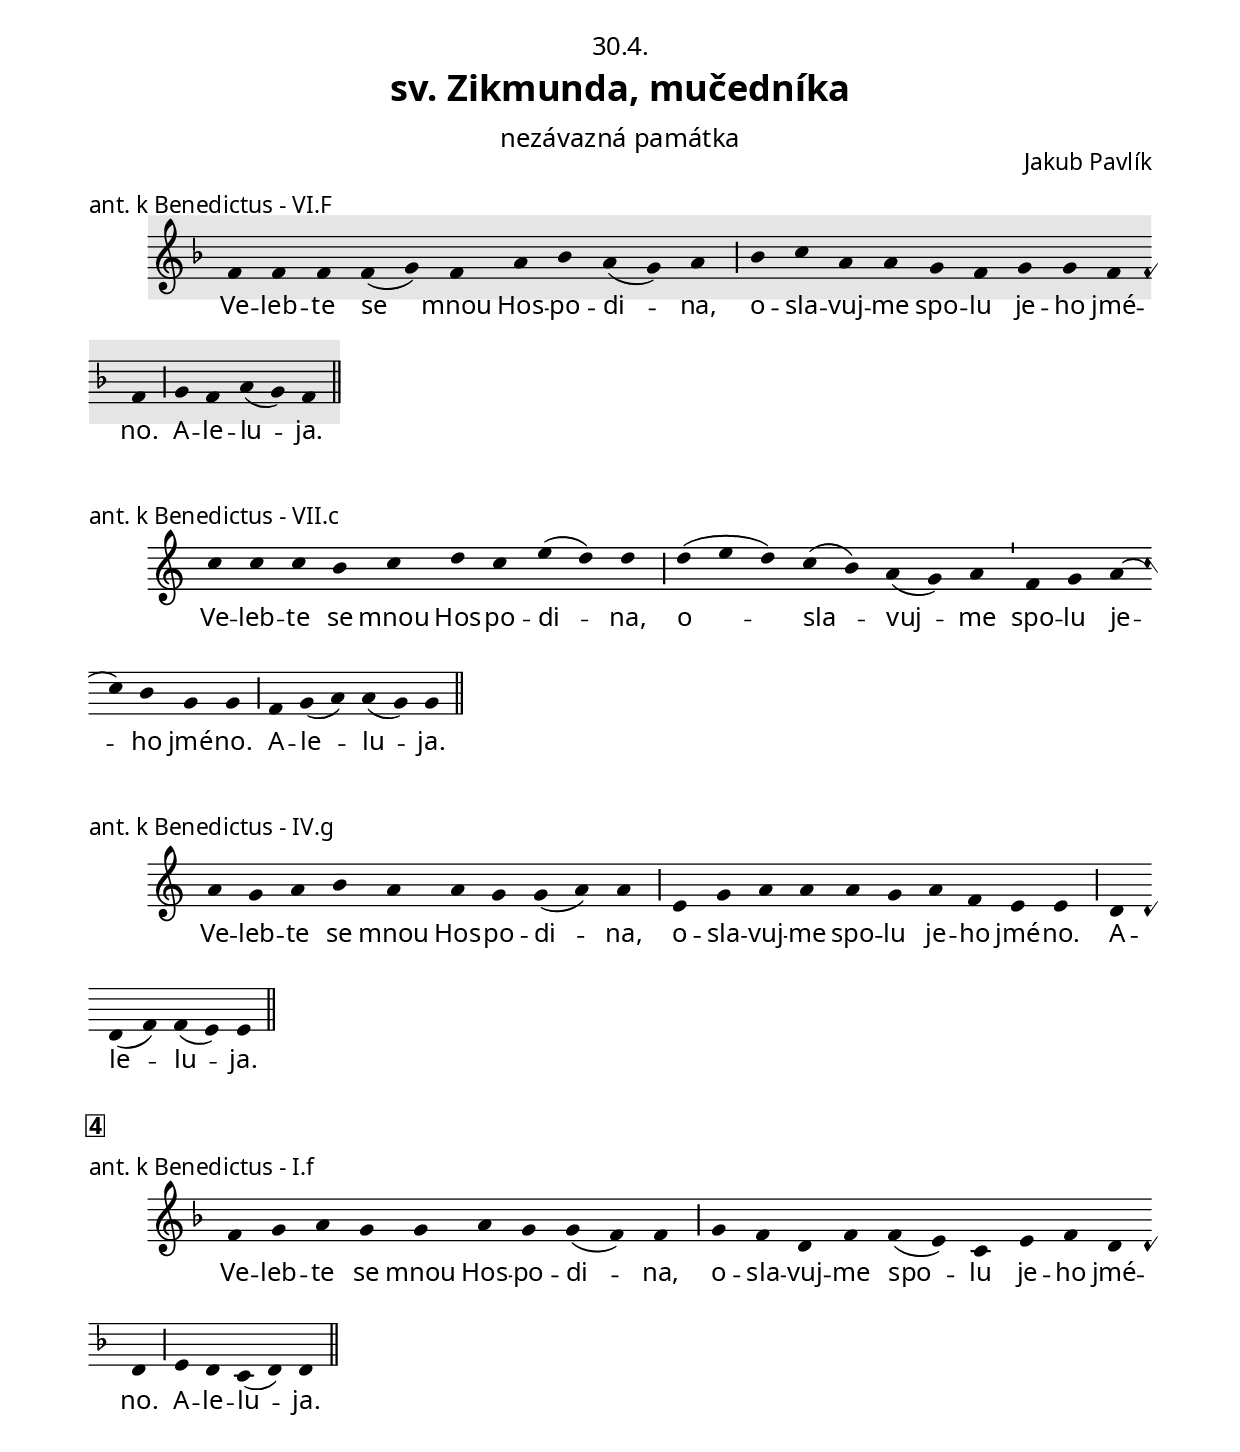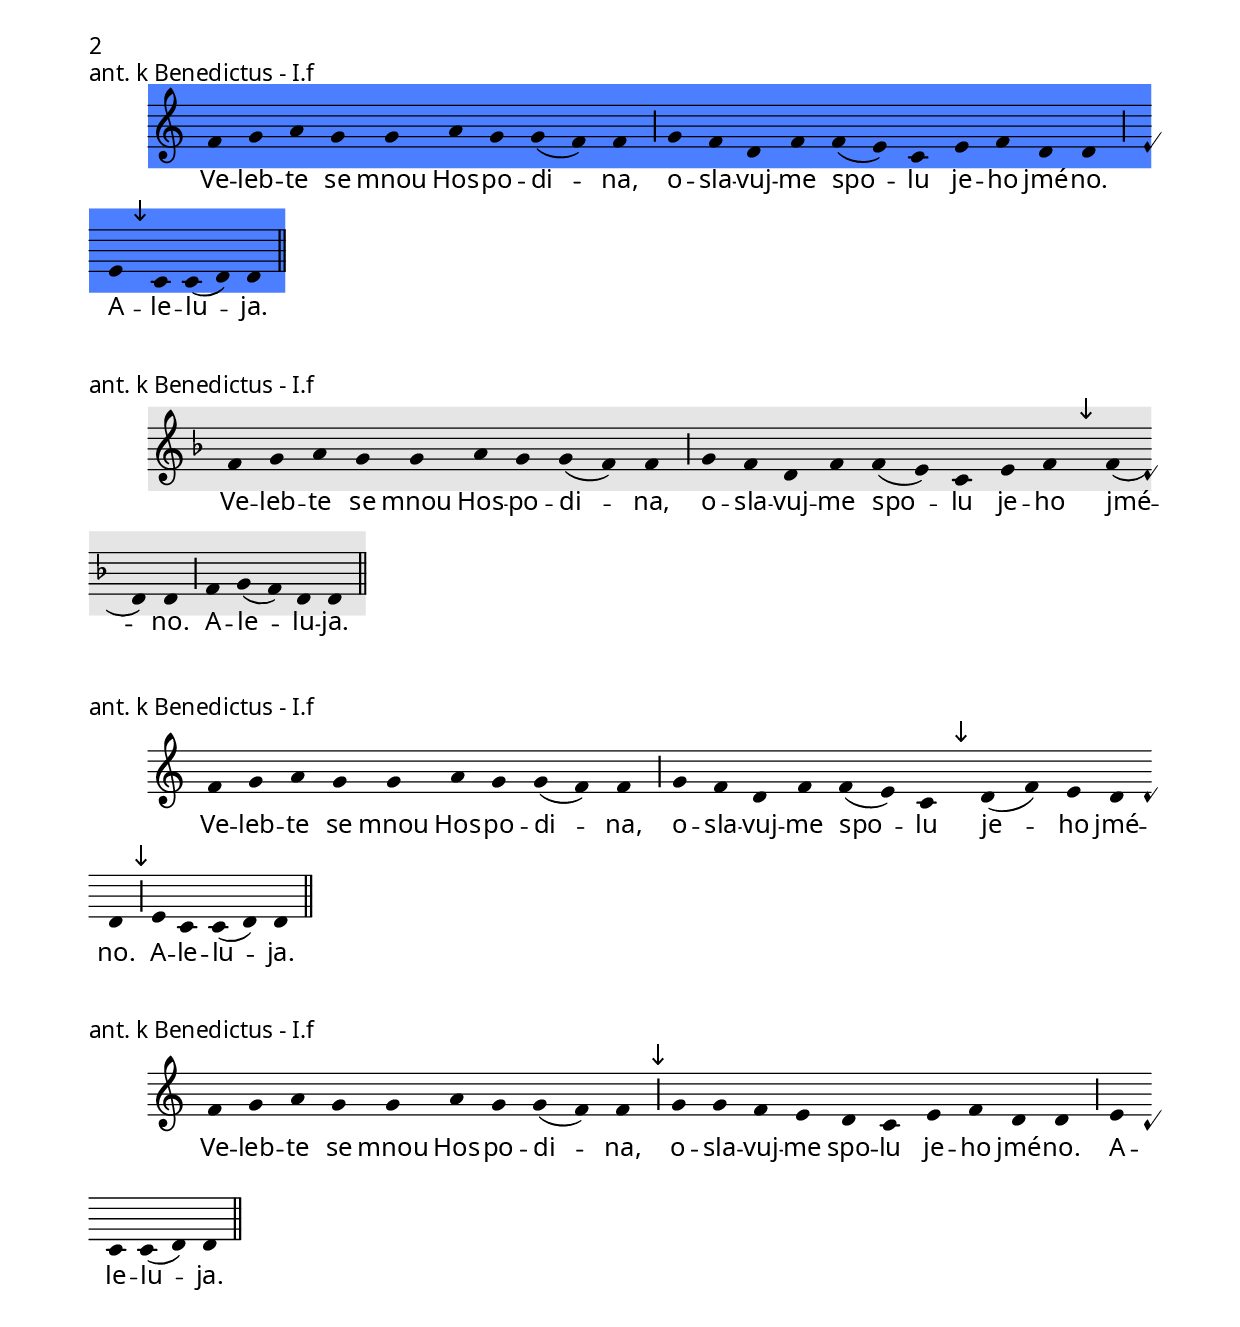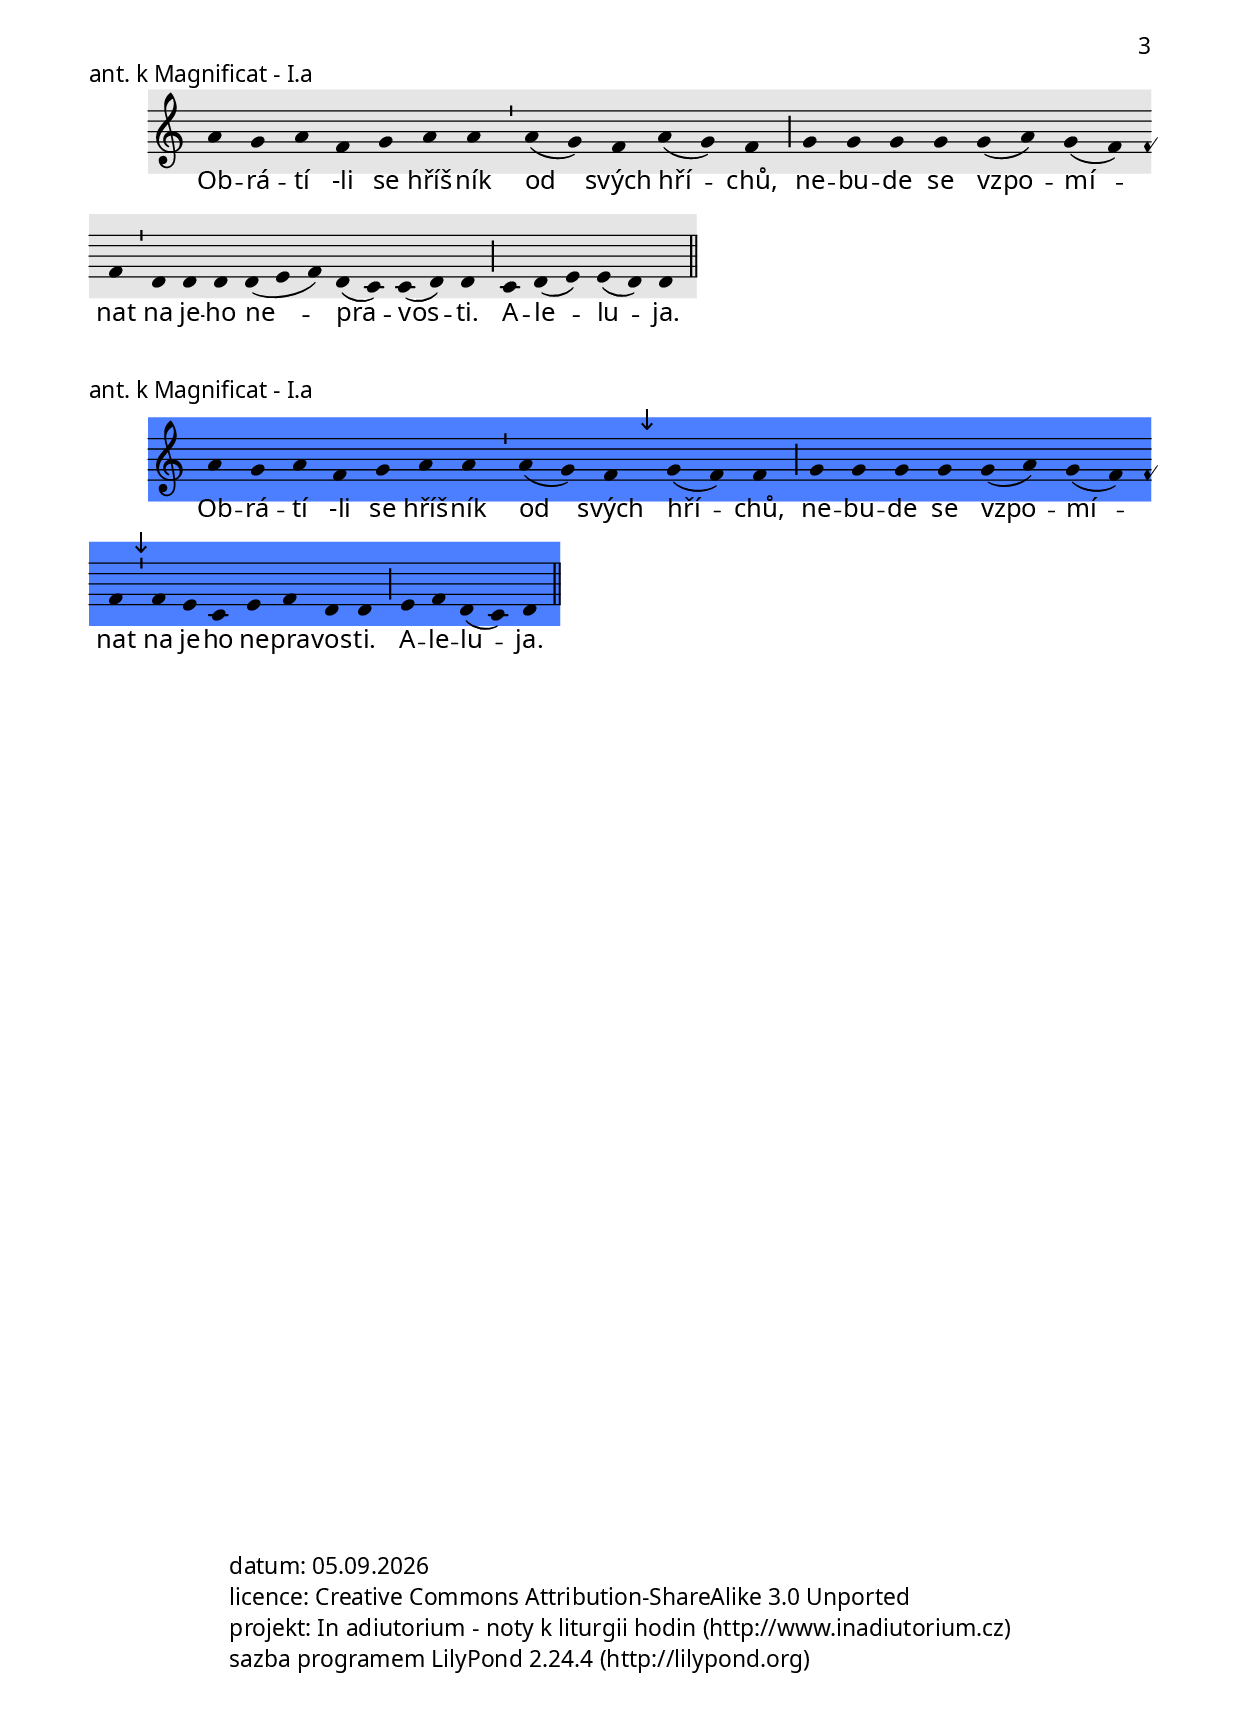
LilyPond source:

\version "2.17.5"

\include "../spolecne.ly"

\header {
  title = \markup\titleSvatek
            "sv. Zikmunda, mučedníka"
            "nezávazná památka"
            30.4.
  composer = "Jakub Pavlík"
}

\score {
  \relative c' {
    \zvyraznovacSedy
    \key f \major
    \choralniRezim
    f4 f f f( g) f a bes a( g) a \barMaior
    bes c a a g f g g f f \barMaior
    g f a( g) f \barFinalis
  }
  \addlyrics {
    Ve -- leb -- te se mnou Hos -- po -- di -- na,
    o -- sla -- vuj -- me spo -- lu je -- ho jmé -- no.
    A -- le -- lu -- ja.
  }
  \header {
    quid = "ant. k Benedictus"
    modus = "VI"
    differentia = "F"
    psalmus = ""
    id = ""
    piece = \markup {\sestavTitulekBezZalmu}
  }
}

\score {
  \relative c'' {
    \choralniRezim
    c4 c c b c d c e( d) d \barMaior
    d( e d) c( b) a( g) a \barMin f g a( c) b g g \barMaior
    f g( a) a( g) g \barFinalis
  }
  \addlyrics {
    Ve -- leb -- te se mnou Hos -- po -- di -- na,
    o -- sla -- vuj -- me spo -- lu je -- ho jmé -- no.
    A -- le -- lu -- ja.
  }
  \header {
    quid = "ant. k Benedictus"
    modus = "VII"
    differentia = "c"
    psalmus = ""
    id = ""
    piece = \markup {\sestavTitulekBezZalmu}
  }
}

\score {
  \relative c'' {
    \choralniRezim
    a4 g a b a a g g( a) a \barMaior
    e g a a a g a f e e \barMaior
    d d( f) f( e) e \barFinalis
  }
  \addlyrics {
    Ve -- leb -- te se mnou Hos -- po -- di -- na,
    o -- sla -- vuj -- me spo -- lu je -- ho jmé -- no.
    A -- le -- lu -- ja.
  }
  \header {
    quid = "ant. k Benedictus"
    modus = "IV"
    differentia = "g"
    psalmus = ""
    id = ""
    piece = \markup {\sestavTitulekBezZalmu}
  }
}

\markup\nadpisSkupiny 4

\score {
  \relative c' {
    \key f \major
    \choralniRezim
    f4 g a g g a g g( f) f \barMaior
    g f d f f( e) c e f d d \barMaior
    e d c( d) d \barFinalis
  }
  \addlyrics {
    Ve -- leb -- te se mnou Hos -- po -- di -- na,
    o -- sla -- vuj -- me spo -- lu je -- ho jmé -- no.
    A -- le -- lu -- ja.
  }
  \header {
    quid = "ant. k Benedictus"
    modus = "I"
    differentia = "f"
    psalmus = ""
    id = ""
    piece = \markup {\sestavTitulekBezZalmu}
  }
}

\score {
  \relative c' {
    \zvyraznovacModry
    \choralniRezim
    f4 g a g g a g g( f) f \barMaior
    g f d f f( e) c e f d d \barMaior
    e \mark\sipka c c( d) d \barFinalis
  }
  \addlyrics {
    Ve -- leb -- te se mnou Hos -- po -- di -- na,
    o -- sla -- vuj -- me spo -- lu je -- ho jmé -- no.
    A -- le -- lu -- ja.
  }
  \header {
    quid = "ant. k Benedictus"
    modus = "I"
    differentia = "f"
    psalmus = ""
    id = "aben"
    piece = \markup {\sestavTitulekBezZalmu}
  }
}

\score {
  \relative c' {
    \zvyraznovacSedy
    \key f \major
    \choralniRezim
    f4 g a g g a g g( f) f \barMaior
    g f d f f( e) c e f \mark\sipka f( d) d \barMaior
    f g( f) d d \barFinalis
  }
  \addlyrics {
    Ve -- leb -- te se mnou Hos -- po -- di -- na,
    o -- sla -- vuj -- me spo -- lu je -- ho jmé -- no.
    A -- le -- lu -- ja.
  }
  \header {
    quid = "ant. k Benedictus"
    modus = "I"
    differentia = "f"
    psalmus = ""
    id = ""
    piece = \markup {\sestavTitulekBezZalmu}
  }
}

\score {
  \relative c' {
    \choralniRezim
    f4 g a g g a g g( f) f \barMaior
    g f d f f( e) c \mark\sipka d( f) e d d \barMaior
    \mark\sipka e c c( d) d \barFinalis
  }
  \addlyrics {
    Ve -- leb -- te se mnou Hos -- po -- di -- na,
    o -- sla -- vuj -- me spo -- lu je -- ho jmé -- no.
    A -- le -- lu -- ja.
  }
  \header {
    quid = "ant. k Benedictus"
    modus = "I"
    differentia = "f"
    psalmus = ""
    id = "aben"
    piece = \markup {\sestavTitulekBezZalmu}
  }
}

\score {
  \relative c' {
    \choralniRezim
    f4 g a g g a g g( f) f \barMaior
    \mark\sipka g g f e d c e f d d \barMaior
    e c c( d) d \barFinalis
  }
  \addlyrics {
    Ve -- leb -- te se mnou Hos -- po -- di -- na,
    o -- sla -- vuj -- me spo -- lu je -- ho jmé -- no.
    A -- le -- lu -- ja.
  }
  \header {
    quid = "ant. k Benedictus"
    modus = "I"
    differentia = "f"
    psalmus = ""
    id = "aben"
    piece = \markup {\sestavTitulekBezZalmu}
  }
}

\pageBreak

\score {
  \relative c'' {
    \zvyraznovacSedy
    \choralniRezim
    a4 g a f g a a \barMin a( g) f a( g) f \barMaior
    g g g g g( a) g( f) f \barMin
    d d d d( e f) d( c) c( d) d \barMaior
    c d( e) e( d) d \barFinalis
  }
  \addlyrics {
    Ob -- rá -- tí -li se hříš -- ník od svých hří -- chů,
    ne -- bu -- de se vzpo -- mí -- nat
    na je -- ho ne -- pra -- vos -- ti.
    A -- le -- lu -- ja.
  }
  \header {
    quid = "ant. k Magnificat"
    modus = "I"
    differentia = "a"
    psalmus = ""
    placet = "lépe"
    id = "amag"
    piece = \markup {\sestavTitulekBezZalmu}
  }
}

\score {
  \relative c'' {
    \zvyraznovacModry
    \choralniRezim
    a4 g a f g a a \barMin a( g) f \mark\sipka g( f) f \barMaior
    g g g g g( a) g( f) f \barMin
    \mark\sipka f e c e f d d \barMaior
    e f d( c) d \barFinalis
  }
  \addlyrics {
    Ob -- rá -- tí -li se hříš -- ník od svých hří -- chů,
    ne -- bu -- de se vzpo -- mí -- nat
    na je -- ho ne -- pra -- vos -- ti.
    A -- le -- lu -- ja.
  }
  \header {
    quid = "ant. k Magnificat"
    modus = "I"
    differentia = "a"
    psalmus = ""
    id = "amag"
    piece = \markup {\sestavTitulekBezZalmu}
  }
}